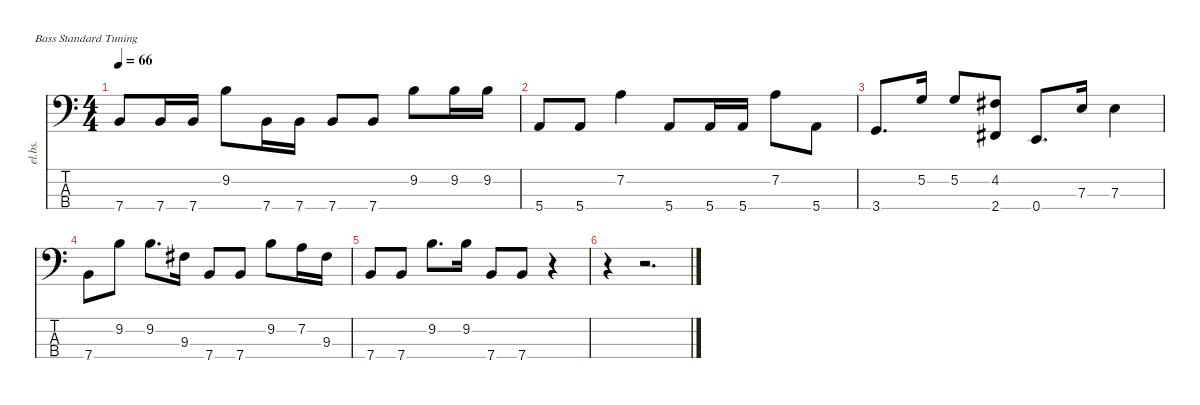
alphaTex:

\defaultSystemsLayout 4
\hideDynamics
\bracketExtendMode nobrackets
\otherSystemsTrackNameOrientation horizontal
\track ("Bass" "el.bs.") {instrument electricbasspick}
\staff {score tabs}
\tuning (G2 D2 A1 E1)
\ts (4 4)
\tempo 66
\clef f4
\ks c
7.4.8{dy f} 7.4.16 7.4.16 9.2.8 7.4.16 7.4.16 7.4.8 7.4.8 9.2.8 9.2.16 9.2.16 |
5.4.8 5.4.8 7.2.4 5.4.8 5.4.16 5.4.16 7.2.8 5.4.8 |
3.4.8{d} 5.2.16 5.2.8 (4.2{acc #} 2.4{acc #}).8 0.4.8{d} 7.3.16 7.3.4 |
7.4.8 9.2.8 9.2.8{d} 9.3{acc #}.16 7.4.8 7.4.8 9.2.8 7.2.16 9.3{acc #}.16 |
7.4.8 7.4.8 9.2.8{d} 9.2.16 7.4.8 7.4.8 r.4 |
r.4 r.2{d}
